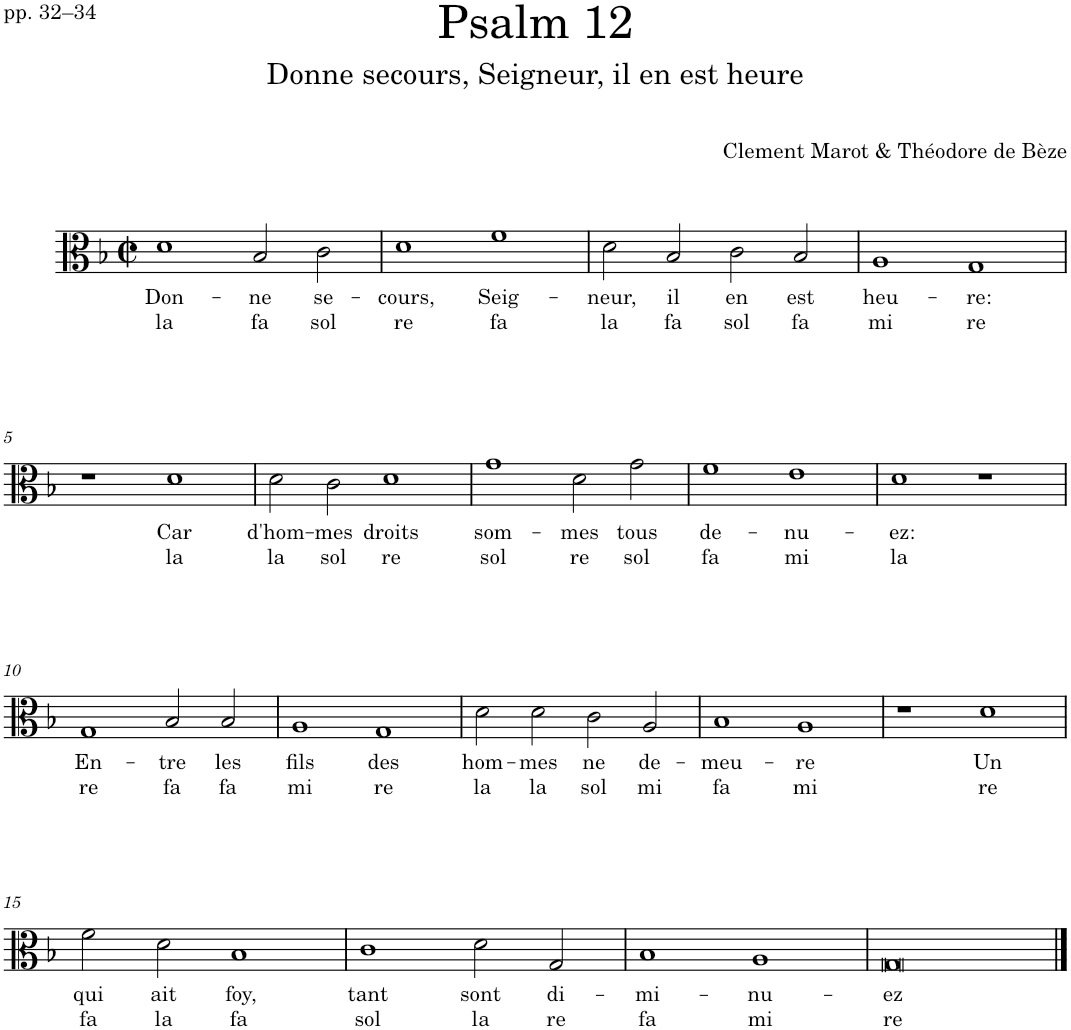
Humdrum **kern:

**kern	**text	**text
*part1	*part1	*part1
*staff1	*staff1	*staff1
*I"Voice	*	*
*I'Vo.	*	*
*clefC3	*	*
*k[b-]	*	*
*M4/2	*	*
*met(c|)	*	*
=1	=1	=1
!	!LO:LY:b	!LO:LY:b
1d	Don-	la
!	!LO:LY:b	!LO:LY:b
2B-/	-ne	fa
!	!LO:LY:b	!LO:LY:b
2c\	se-	sol
=2	=2	=2
!	!LO:LY:b	!LO:LY:b
1d	-cours,	re
!	!LO:LY:b	!LO:LY:b
1f	Seig-	fa
=3	=3	=3
!	!LO:LY:b	!LO:LY:b
2d\	-neur,	la
!	!LO:LY:b	!LO:LY:b
2B-/	il	fa
!	!LO:LY:b	!LO:LY:b
2c\	en	sol
!	!LO:LY:b	!LO:LY:b
2B-/	est	fa
=4	=4	=4
!	!LO:LY:b	!LO:LY:b
1A	heu-	mi
!	!LO:LY:b	!LO:LY:b
1G	-re:	re
!!LO:LB:g=z
=5	=5	=5
1r	.	.
!	!LO:LY:b	!LO:LY:b
1d	Car	la
=6	=6	=6
!	!LO:LY:b	!LO:LY:b
2d\	d'hom-	la
!	!LO:LY:b	!LO:LY:b
2c\	-mes	sol
!	!LO:LY:b	!LO:LY:b
1d	droits	re
=7	=7	=7
!	!LO:LY:b	!LO:LY:b
1g	som-	sol
!	!LO:LY:b	!LO:LY:b
2d\	-mes	re
!	!LO:LY:b	!LO:LY:b
2g\	tous	sol
=8	=8	=8
!	!LO:LY:b	!LO:LY:b
1f	de-	fa
!	!LO:LY:b	!LO:LY:b
1e	-nu-	mi
=9	=9	=9
!	!LO:LY:b	!LO:LY:b
1d	-ez:	la
1r	.	.
!!LO:LB:g=z
=10	=10	=10
!	!LO:LY:b	!LO:LY:b
1G	En-	re
!	!LO:LY:b	!LO:LY:b
2B-/	-tre	fa
!	!LO:LY:b	!LO:LY:b
2B-/	les	fa
=11	=11	=11
!	!LO:LY:b	!LO:LY:b
1A	fils	mi
!	!LO:LY:b	!LO:LY:b
1G	des	re
=12	=12	=12
!	!LO:LY:b	!LO:LY:b
2d\	hom-	la
!	!LO:LY:b	!LO:LY:b
2d\	-mes	la
!	!LO:LY:b	!LO:LY:b
2c\	ne	sol
!	!LO:LY:b	!LO:LY:b
2A/	de-	mi
=13	=13	=13
!	!LO:LY:b	!LO:LY:b
1B-	-meu-	fa
!	!LO:LY:b	!LO:LY:b
1A	-re	mi
=14	=14	=14
1r	.	.
!	!LO:LY:b	!LO:LY:b
1d	Un	re
!!LO:LB:g=z
=15	=15	=15
!	!LO:LY:b	!LO:LY:b
2f\	qui	fa
!	!LO:LY:b	!LO:LY:b
2d\	ait	la
!	!LO:LY:b	!LO:LY:b
1B-	foy,	fa
=16	=16	=16
!	!LO:LY:b	!LO:LY:b
1c	tant	sol
!	!LO:LY:b	!LO:LY:b
2d\	sont	la
!	!LO:LY:b	!LO:LY:b
2G/	di-	re
=17	=17	=17
!	!LO:LY:b	!LO:LY:b
1B-	-mi-	fa
!	!LO:LY:b	!LO:LY:b
1A	-nu-	mi
=18	=18	=18
!	!LO:LY:b	!LO:LY:b
0G	-ez	re
==	==	==
*-	*-	*-
